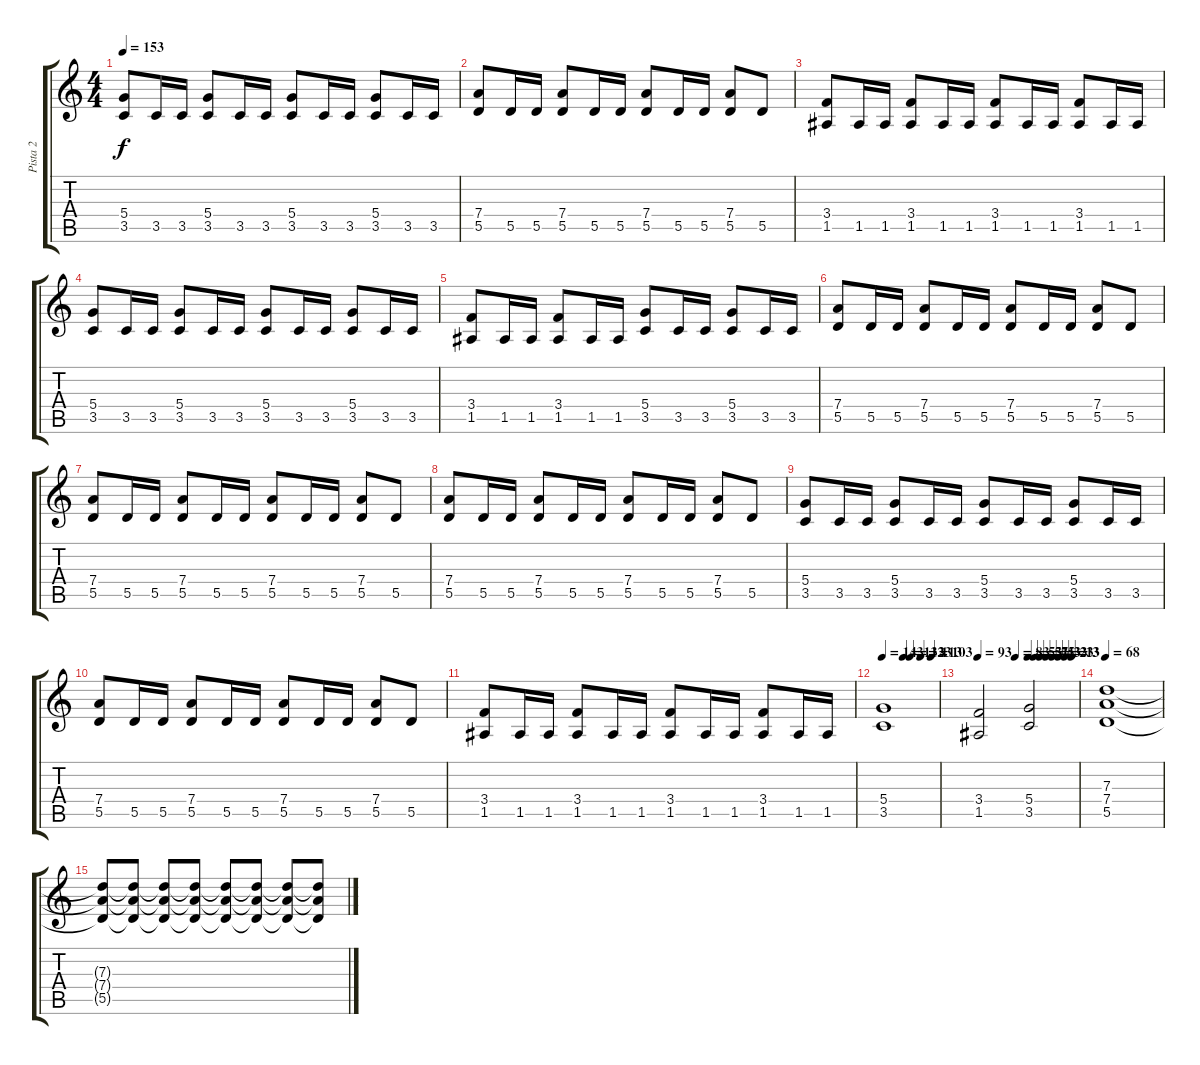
\track ("Pista 2" "Pista 2") {instrument overdrivenguitar}
\staff {score tabs}
\tuning (E4 B3 G3 D3 A2 E2) {hide}
\ts (4 4)
\tempo 153
\clef g2
\ks c
(5.4 3.5).8{dy f} 3.5.16 3.5.16 (5.4 3.5).8 3.5.16 3.5.16 (5.4 3.5).8 3.5.16 3.5.16 (5.4 3.5).8 3.5.16 3.5.16 |
(7.4 5.5).8 5.5.16 5.5.16 (7.4 5.5).8 5.5.16 5.5.16 (7.4 5.5).8 5.5.16 5.5.16 (7.4 5.5).8 5.5.8 |
(3.4 1.5).8 1.5.16 1.5.16 (3.4 1.5).8 1.5.16 1.5.16 (3.4 1.5).8 1.5.16 1.5.16 (3.4 1.5).8 1.5.16 1.5.16 |
(5.4 3.5).8 3.5.16 3.5.16 (5.4 3.5).8 3.5.16 3.5.16 (5.4 3.5).8 3.5.16 3.5.16 (5.4 3.5).8 3.5.16 3.5.16 |
(3.4 1.5).8 1.5.16 1.5.16 (3.4 1.5).8 1.5.16 1.5.16 (5.4 3.5).8 3.5.16 3.5.16 (5.4 3.5).8 3.5.16 3.5.16 |
(7.4 5.5).8 5.5.16 5.5.16 (7.4 5.5).8 5.5.16 5.5.16 (7.4 5.5).8 5.5.16 5.5.16 (7.4 5.5).8 5.5.8 |
(7.4 5.5).8 5.5.16 5.5.16 (7.4 5.5).8 5.5.16 5.5.16 (7.4 5.5).8 5.5.16 5.5.16 (7.4 5.5).8 5.5.8 |
(7.4 5.5).8 5.5.16 5.5.16 (7.4 5.5).8 5.5.16 5.5.16 (7.4 5.5).8 5.5.16 5.5.16 (7.4 5.5).8 5.5.8 |
(5.4 3.5).8 3.5.16 3.5.16 (5.4 3.5).8 3.5.16 3.5.16 (5.4 3.5).8 3.5.16 3.5.16 (5.4 3.5).8 3.5.16 3.5.16 |
(7.4 5.5).8 5.5.16 5.5.16 (7.4 5.5).8 5.5.16 5.5.16 (7.4 5.5).8 5.5.16 5.5.16 (7.4 5.5).8 5.5.8 |
(3.4 1.5).8 1.5.16 1.5.16 (3.4 1.5).8 1.5.16 1.5.16 (3.4 1.5).8 1.5.16 1.5.16 (3.4 1.5).8 1.5.16 1.5.16 |
\tempo 143
\tempo (133 0.375)
\tempo (123 0.5)
\tempo (113 0.6875)
\tempo (103 0.875)
(5.4 3.5).1 |
\tempo 93
\tempo (83 0.375)
\tempo (53 0.5)
\tempo (57 0.5625)
\tempo (45 0.625)
\tempo (43 0.6875)
\tempo (33 0.75)
\tempo (23 0.8125)
\tempo (13 0.875)
\tempo (3 0.9375)
(3.4 1.5).2 (5.4 3.5).2 |
\tempo 68
(7.3 7.4 5.5).1 |
(7.3{t} 7.4{t} 5.5{t}).8{volume 12} (7.3{t} 7.4{t} 5.5{t}).8{volume 10} (7.3{t} 7.4{t} 5.5{t}).8{volume 8} (7.3{t} 7.4{t} 5.5{t}).8{volume 6} (7.3{t} 7.4{t} 5.5{t}).8{volume 4} (7.3{t} 7.4{t} 5.5{t}).8{volume 2} (7.3{t} 7.4{t} 5.5{t}).8{volume 1} (7.3{t} 7.4{t} 5.5{t}).8{volume 0}
